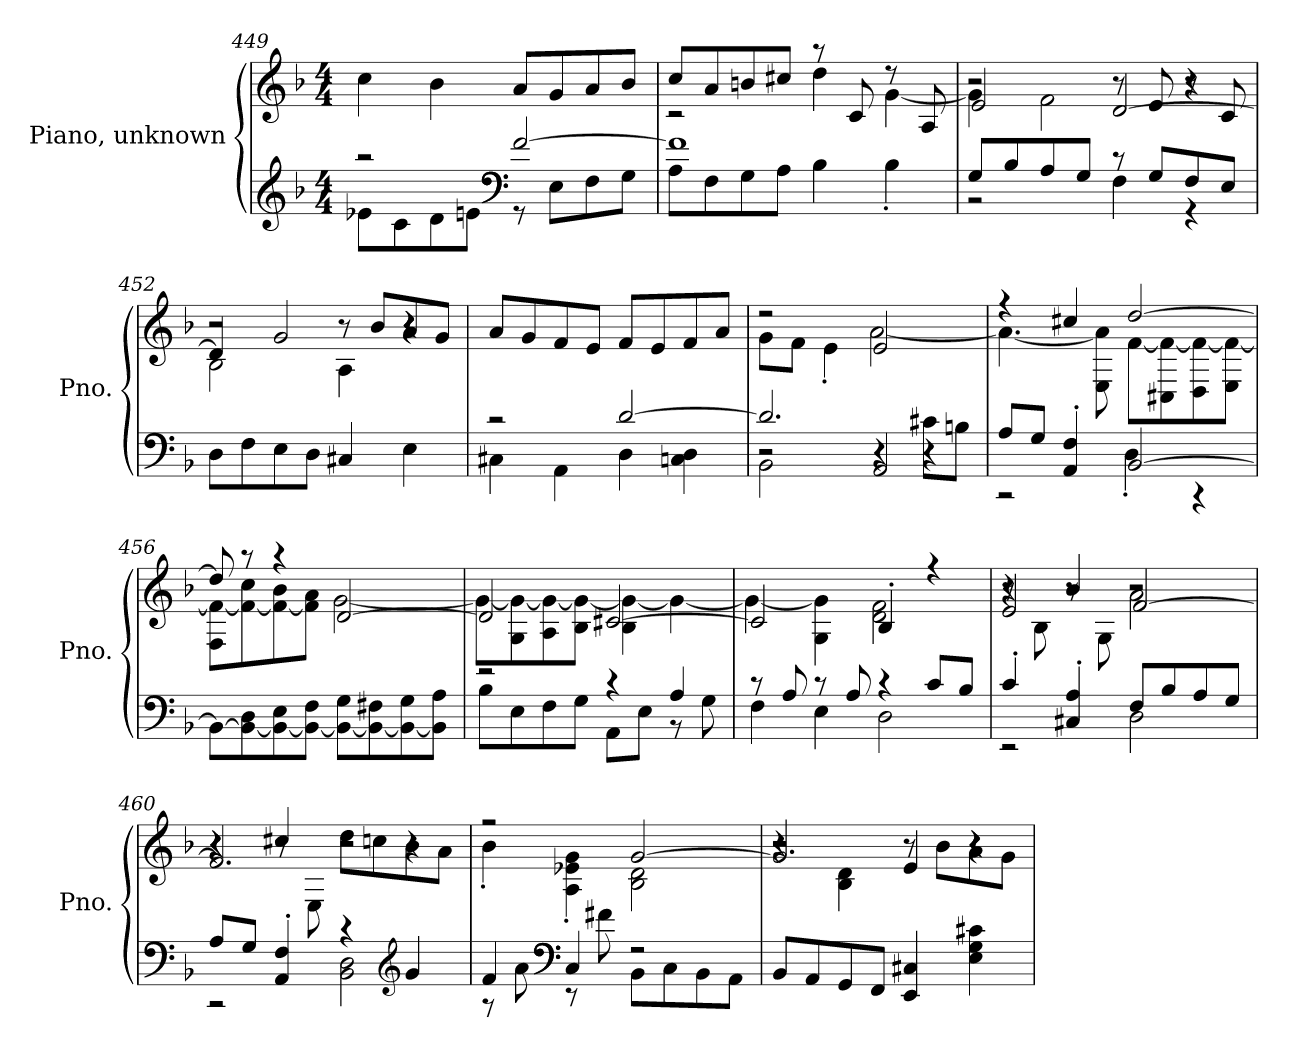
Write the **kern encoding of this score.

**kern	**kern
*part1	*part1
*staff2	*staff1
*I"Piano, unknown	*
*I'Pno.	*
!!LO:LB:g=z
*clefG2	*clefG2
*k[b-]	*k[b-]
*M4/4	*M4/4
=449	=449
*^	*
2r	8e-X\L	4cc\
.	8c\	.
.	8d\	4b-\
.	8en\J	.
*clefF4	*	*
[2f/	8r	8a/L
.	8E\L	8g/
.	8F\	8a/
.	8G\J	8b-/J
=450	=450	=450
*	*	*^
1f]	8A\L	8cc/L	2r
.	8F\	8a/	.
.	8G\	8bn/	.
.	8A\J	8cc#X/J	.
.	4B-\	8r	4dd\
.	.	8c/	.
.	4B-'\	8r	[4g\
.	.	8A/	.
=451	=451	=451	=451
*	*	*	*^
8G/L	2r	2r	4g\]	2e/
8B-/	.	.	.	.
8A/	.	.	2f\	.
8G/J	.	.	.	.
8r	4F\	8r	.	[2d/
8G/L	.	8e/	.	.
8F/	4r	8r	4r	.
8E/J	.	8c/	.	.
*v	*v	*	*	*
=452	=452	=452	=452
8D\L	2r	2B-\	4d/]
8F\	.	.	.
8E\	.	.	2g/
8D\J	.	.	.
4C#X/	8r	4A\	.
.	8b-/L	.	.
4E\	8a/	4r	4r
.	8g/J	.	.
*	*v	*v	*v
!!LO:LB:g=z
=453	=453
*^	*
2r	4C#X\	8a/L
.	.	8g/
.	4AA\	8f/
.	.	8e/J
[2d/	4D\	8f/L
.	.	8e/
.	4Cn\ 4D\	8f/
.	.	8a/J
=454	=454	=454
*	*^	*^
2.d/]	2BB-\	2r	2r	8g\L
.	.	.	.	8f\J
.	.	.	.	4e'\
.	4r	2AA/	2e/	[2a\
4r	8c#X\L	.	.	.
.	8Bn\J	.	.	.
*	*v	*v	*	*
=455	=455	=455	=455
8A/L	2r	4r	4.a\_
8G/J	.	.	.
4AA/' 4F/'	.	4cc#X/	.
.	.	.	8E\ 8a\]
[2BB-/	4D'\	[2dd/	[8f\L
.	.	.	8C#X\ 8f\_
.	4r	.	8D\ 8f\_
.	.	.	8E\ 8f\_J
*v	*v	*	*
=456	=456	=456
8BB-\L_	8dd/]	8F\ 8f\_L
8BB-\_ 8D\	8r	8f\_ 8cc\
8BB-\_ 8E\	4r	8f\_ 8b-\
8BB-\_ 8F\J	.	8f\] 8a\J
8BB-\_ 8G\L	[2d/	[2g\
8BB-\_ 8F#X\	.	.
8BB-\_ 8G\	.	.
8BB-\] 8A\J	.	.
!!LO:LB:g=z	!!
=457	=457	=457
*^	*	*
2r	8B-\L	2d/]	8g\L_
.	8E\	.	8G\ 8g\_
.	8F\	.	8A\ 8g\_
.	8G\J	.	8B-\ 8g\_J
4r	8AA\L	[2c#X/	4B-\ 4g\_
.	8E\J	.	.
4A/	8r	.	4g\_
.	8G\	.	.
=458	=458	=458	=458
8r	4F\	2c#/]	4g\_
8A/	.	.	.
8r	4E\	.	4G\ 4g\]
8A/	.	.	.
4r	2D\	4B-'/	2d\ 2f\
8c/L	.	4r	.
8B-/J	.	.	.
=459	=459	=459	=459
*	*	*	*^
4c'/	2r	4r	8r	2e/
.	.	.	8B-\	.
4C#X/' 4A/'	.	4b-/	8r	.
.	.	.	8G\	.
8F/L	2D\	2r	2a\	[2f/
8B-/	.	.	.	.
8A/	.	.	.	.
8G/J	.	.	.	.
=460	=460	=460	=460	=460
8A/L	2r	4r	4r	2.f/]
8G/J	.	.	.	.
4AA/' 4F/'	.	4cc#X/	8r	.
.	.	.	8E\	.
4r	2BB-\ 2D\	2r	8dd\L	.
.	.	.	8ccn\	.
*clefG2	*	*	*	*
4g/	.	.	8b-\	4r
.	.	.	8a\J	.
*	*	*	*v	*v
!!LO:LB:g=z
=461	=461	=461	=461
4f/	8r	2r	4b-'\
.	8a\	.	.
*clefF4	*	*	*
4C/	8r	.	4A\' 4e-X\' 4g\'
.	8f#X\	.	.
2r	8BB-\L	[2g/	2B-\ 2d\
.	8C\	.	.
.	8BB-\	.	.
.	8AA\J	.	.
*v	*v	*	*
=462	=462	=462
*	*	*^
8BB-/L	2.g/]	4r	2r
8AA/	.	.	.
8GG/	.	4B-\ 4d\	.
8FF/J	.	.	.
4EE/ 4C#X/	.	8r	4e/
.	.	8b-\L	.
4E\ 4G\ 4c#X\	4r	8a\	4r
.	.	8g\J	.
*	*v	*v	*v
=	=
*-	*-
